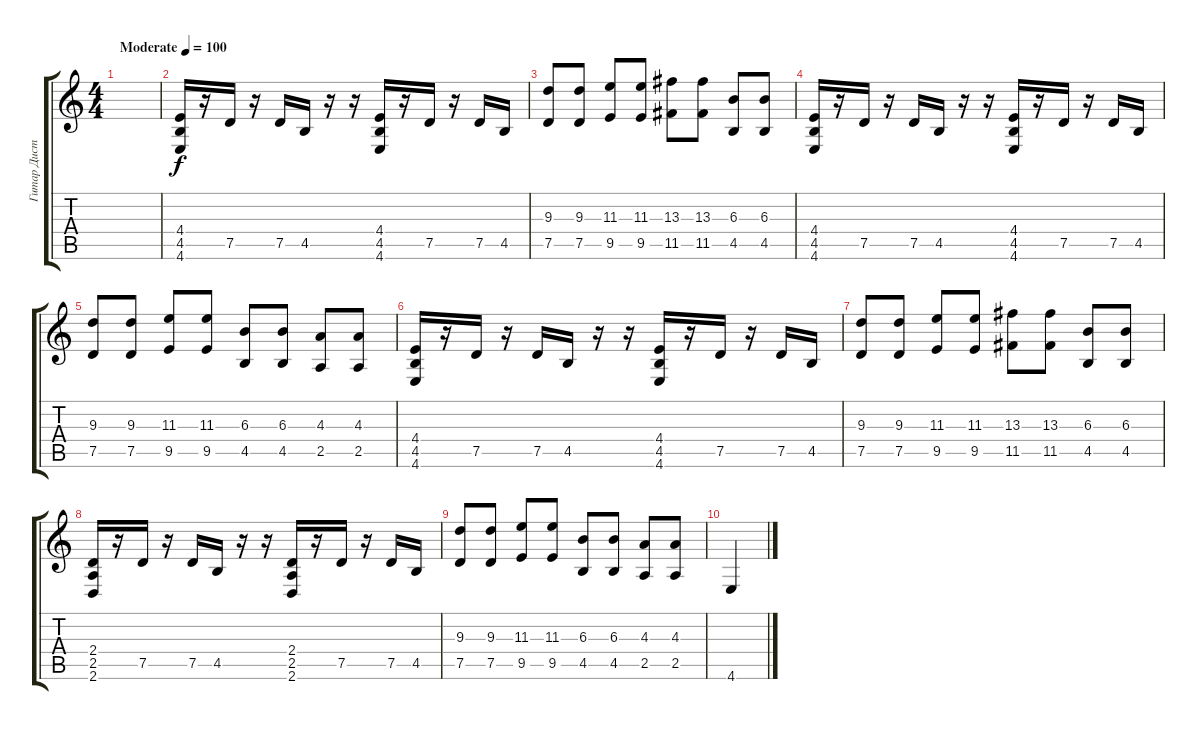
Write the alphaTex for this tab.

\track ("Гитар Дисторшн" "Гитар Дист") {instrument distortionguitar}
\staff {score tabs}
\tuning (D4 A3 F3 C3 G2 C2) {hide}
\ts (4 4)
\tempo (100 "Moderate")
\clef g2
\ks c
|
(4.4 4.5 4.6).16 r.16 7.5.16 r.16 7.5.16 4.5.16 r.16 r.16 (4.4 4.5 4.6).16 r.16 7.5.16 r.16 7.5.16 4.5.16 |
(9.3 7.5).8 (9.3 7.5).8 (11.3 9.5).8 (11.3 9.5).8 (13.3 11.5).8 (13.3 11.5).8 (6.3 4.5).8 (6.3 4.5).8 |
(4.4 4.5 4.6).16 r.16 7.5.16 r.16 7.5.16 4.5.16 r.16 r.16 (4.4 4.5 4.6).16 r.16 7.5.16 r.16 7.5.16 4.5.16 |
(9.3 7.5).8 (9.3 7.5).8 (11.3 9.5).8 (11.3 9.5).8 (6.3 4.5).8 (6.3 4.5).8 (4.3 2.5).8 (4.3 2.5).8 |
(4.4 4.5 4.6).16 r.16 7.5.16 r.16 7.5.16 4.5.16 r.16 r.16 (4.4 4.5 4.6).16 r.16 7.5.16 r.16 7.5.16 4.5.16 |
(9.3 7.5).8 (9.3 7.5).8 (11.3 9.5).8 (11.3 9.5).8 (13.3 11.5).8 (13.3 11.5).8 (6.3 4.5).8 (6.3 4.5).8 |
(2.4 2.5 2.6).16 r.16 7.5.16 r.16 7.5.16 4.5.16 r.16 r.16 (2.4 2.5 2.6).16 r.16 7.5.16 r.16 7.5.16 4.5.16 |
(9.3 7.5).8 (9.3 7.5).8 (11.3 9.5).8 (11.3 9.5).8 (6.3 4.5).8 (6.3 4.5).8 (4.3 2.5).8 (4.3 2.5).8 |
4.6.4
